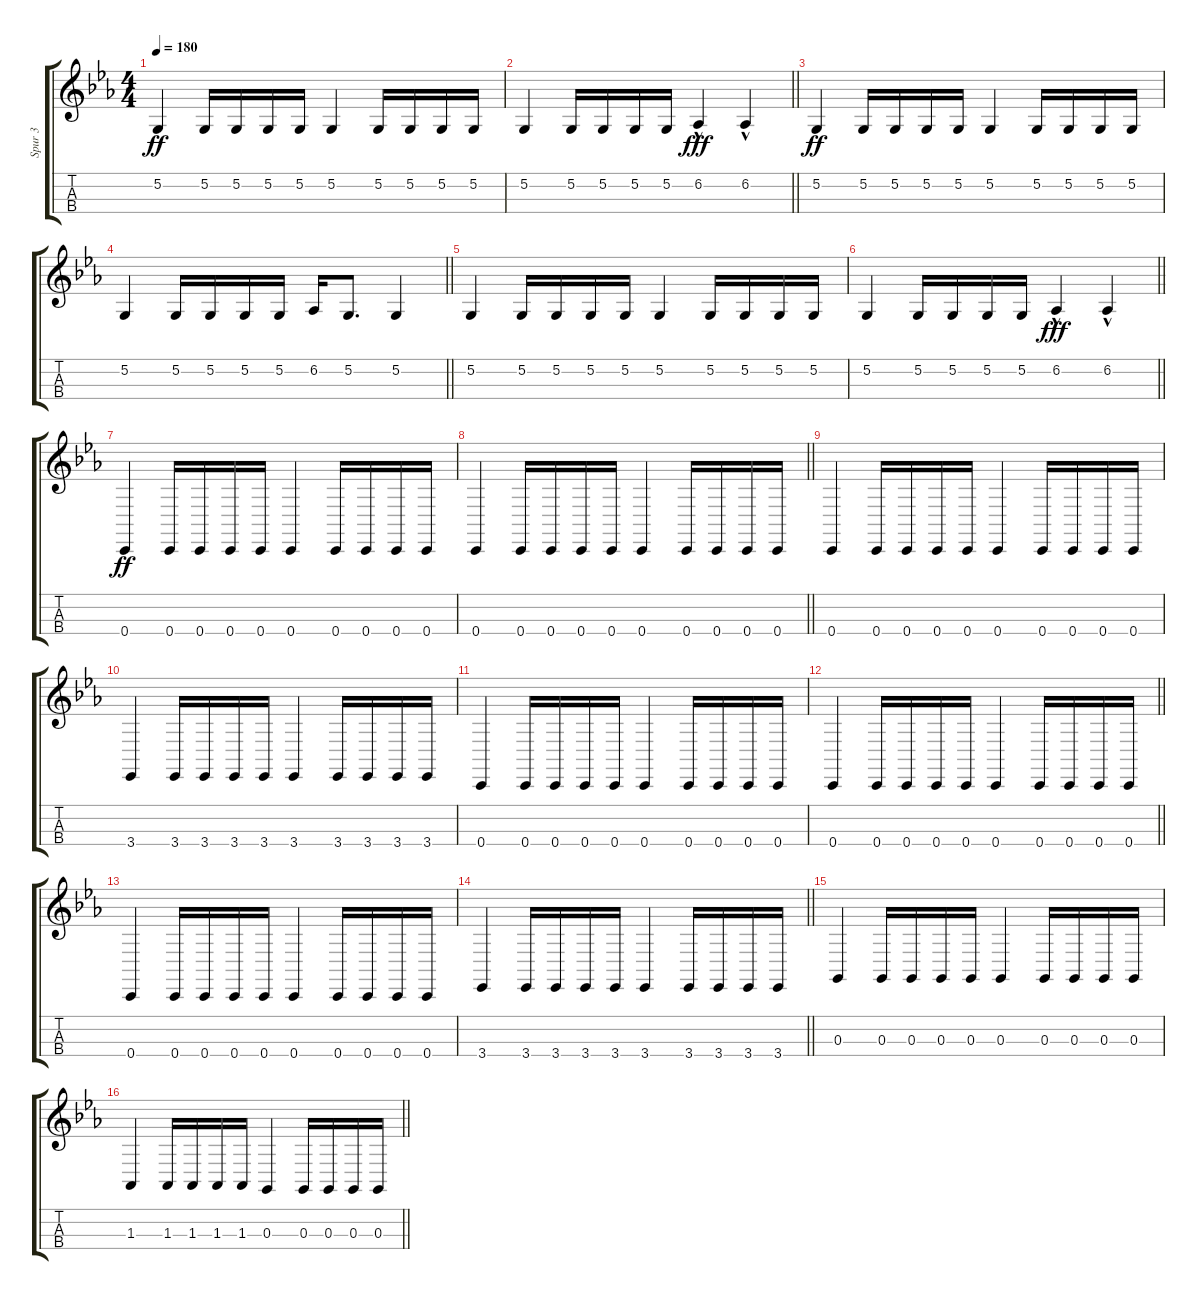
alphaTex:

\track ("Spur 3" "Spur 3") {instrument cello}
\staff {score tabs}
\tuning (A3 D3 G2 C2) {hide}
\ts (4 4)
\tempo 180
\clef g2
\ks eb
5.2.4{dy ff} 5.2.16 5.2.16 5.2.16 5.2.16 5.2.4 5.2.16 5.2.16 5.2.16 5.2.16 |
\barLineRight lightlight
5.2.4 5.2.16 5.2.16 5.2.16 5.2.16 6.2{hac}.4{dy fff} 6.2{hac}.4 |
5.2.4{dy ff} 5.2.16 5.2.16 5.2.16 5.2.16 5.2.4 5.2.16 5.2.16 5.2.16 5.2.16 |
\barLineRight lightlight
5.2.4 5.2.16 5.2.16 5.2.16 5.2.16 6.2.16 5.2.8{d} 5.2.4 |
5.2.4 5.2.16 5.2.16 5.2.16 5.2.16 5.2.4 5.2.16 5.2.16 5.2.16 5.2.16 |
\barLineRight lightlight
5.2.4 5.2.16 5.2.16 5.2.16 5.2.16 6.2{hac}.4{dy fff} 6.2{hac}.4 |
0.4.4{dy ff} 0.4.16 0.4.16 0.4.16 0.4.16 0.4.4 0.4.16 0.4.16 0.4.16 0.4.16 |
\barLineRight lightlight
0.4.4 0.4.16 0.4.16 0.4.16 0.4.16 0.4.4 0.4.16 0.4.16 0.4.16 0.4.16 |
0.4.4 0.4.16 0.4.16 0.4.16 0.4.16 0.4.4 0.4.16 0.4.16 0.4.16 0.4.16 |
3.4.4 3.4.16 3.4.16 3.4.16 3.4.16 3.4.4 3.4.16 3.4.16 3.4.16 3.4.16 |
0.4.4 0.4.16 0.4.16 0.4.16 0.4.16 0.4.4 0.4.16 0.4.16 0.4.16 0.4.16 |
\barLineRight lightlight
0.4.4 0.4.16 0.4.16 0.4.16 0.4.16 0.4.4 0.4.16 0.4.16 0.4.16 0.4.16 |
0.4.4 0.4.16 0.4.16 0.4.16 0.4.16 0.4.4 0.4.16 0.4.16 0.4.16 0.4.16 |
\barLineRight lightlight
3.4.4 3.4.16 3.4.16 3.4.16 3.4.16 3.4.4 3.4.16 3.4.16 3.4.16 3.4.16 |
0.3.4 0.3.16 0.3.16 0.3.16 0.3.16 0.3.4 0.3.16 0.3.16 0.3.16 0.3.16 |
\barLineRight lightlight
1.3.4 1.3.16 1.3.16 1.3.16 1.3.16 0.3.4 0.3.16 0.3.16 0.3.16 0.3.16
